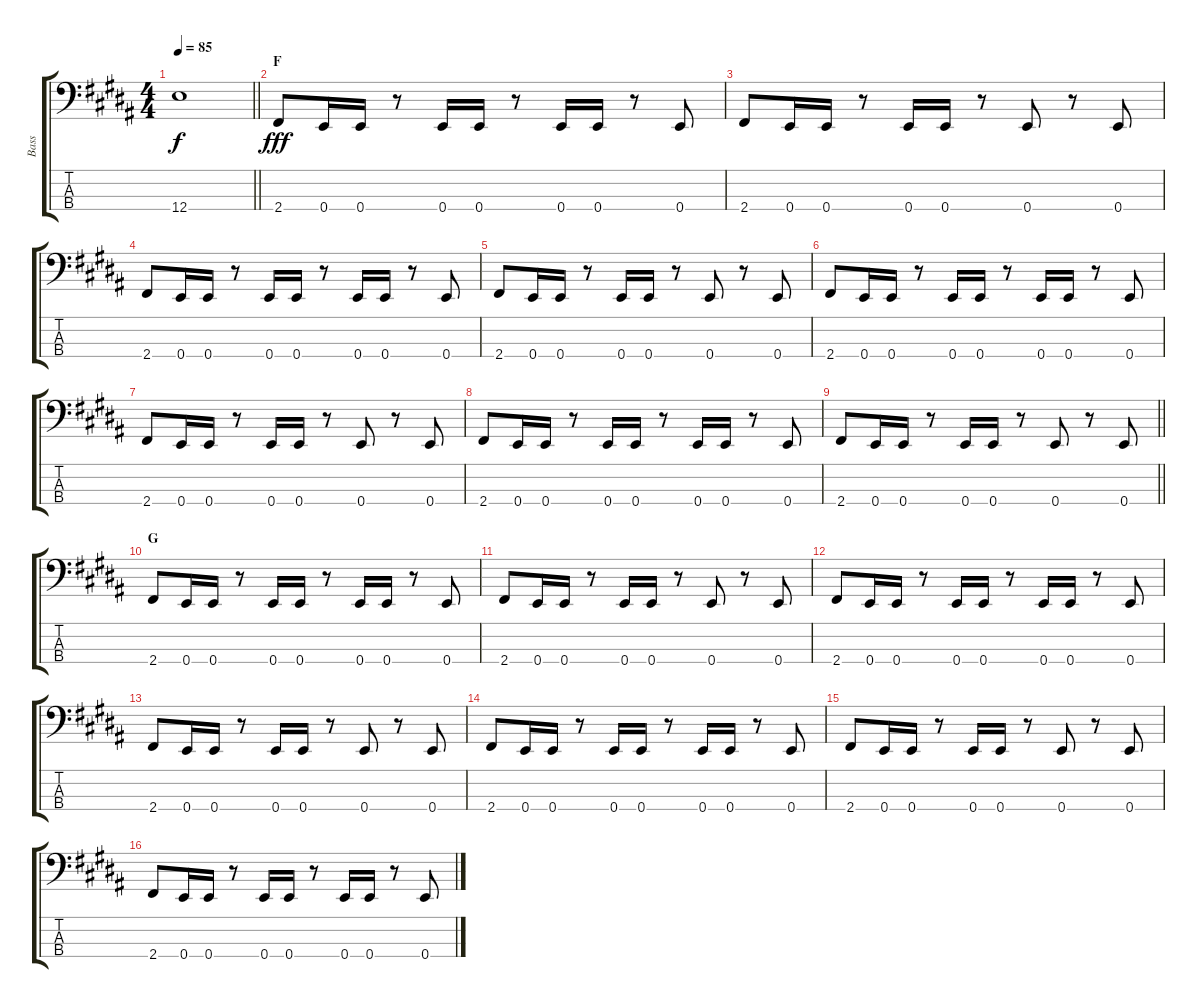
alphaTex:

\track ("Bass" "Bass") {instrument electricbassfinger}
\staff {score tabs}
\tuning (G2 D2 A1 E1) {hide}
\ts (4 4)
\tempo 85
\clef f4
\barLineRight lightlight
\ks b
12.4{t}.1{dy f} |
\section ("" "F")
2.4.8{dy fff} 0.4.16 0.4.16 r.8 0.4.16 0.4.16 r.8 0.4.16 0.4.16 r.8 0.4.8 |
2.4.8 0.4.16 0.4.16 r.8 0.4.16 0.4.16 r.8 0.4.8 r.8 0.4.8 |
2.4.8 0.4.16 0.4.16 r.8 0.4.16 0.4.16 r.8 0.4.16 0.4.16 r.8 0.4.8 |
2.4.8 0.4.16 0.4.16 r.8 0.4.16 0.4.16 r.8 0.4.8 r.8 0.4.8 |
2.4.8 0.4.16 0.4.16 r.8 0.4.16 0.4.16 r.8 0.4.16 0.4.16 r.8 0.4.8 |
2.4.8 0.4.16 0.4.16 r.8 0.4.16 0.4.16 r.8 0.4.8 r.8 0.4.8 |
2.4.8 0.4.16 0.4.16 r.8 0.4.16 0.4.16 r.8 0.4.16 0.4.16 r.8 0.4.8 |
\barLineRight lightlight
2.4.8 0.4.16 0.4.16 r.8 0.4.16 0.4.16 r.8 0.4.8 r.8 0.4.8 |
\section ("" "G")
2.4.8 0.4.16 0.4.16 r.8 0.4.16 0.4.16 r.8 0.4.16 0.4.16 r.8 0.4.8 |
2.4.8 0.4.16 0.4.16 r.8 0.4.16 0.4.16 r.8 0.4.8 r.8 0.4.8 |
2.4.8 0.4.16 0.4.16 r.8 0.4.16 0.4.16 r.8 0.4.16 0.4.16 r.8 0.4.8 |
2.4.8 0.4.16 0.4.16 r.8 0.4.16 0.4.16 r.8 0.4.8 r.8 0.4.8 |
2.4.8 0.4.16 0.4.16 r.8 0.4.16 0.4.16 r.8 0.4.16 0.4.16 r.8 0.4.8 |
2.4.8 0.4.16 0.4.16 r.8 0.4.16 0.4.16 r.8 0.4.8 r.8 0.4.8 |
2.4.8 0.4.16 0.4.16 r.8 0.4.16 0.4.16 r.8 0.4.16 0.4.16 r.8 0.4.8
